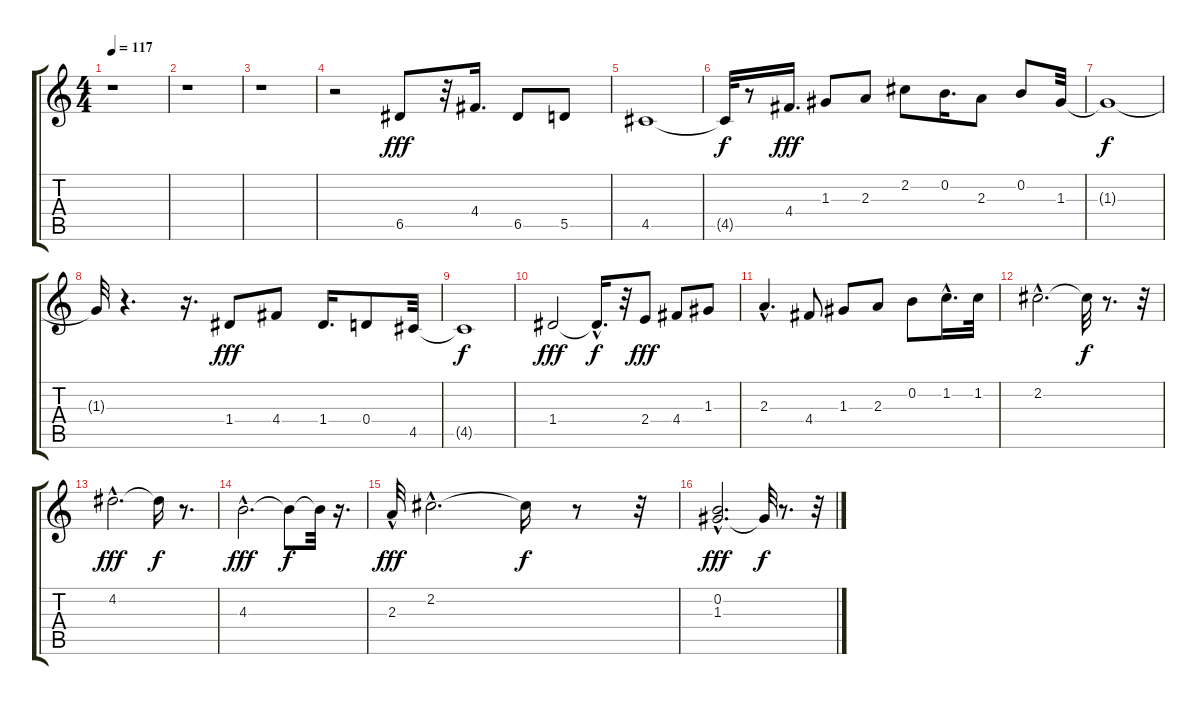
\track "" {instrument acousticguitarsteel}
\staff {score tabs}
\tuning (E4 B3 G3 D3 A2 E2) {hide}
\ts (4 4)
\tempo 117
\clef g2
\ks c
r.1{dy fff} |
r.1 |
r.1 |
r.2 6.5.8 r.32 4.4.16{d} 6.5.8 5.5.8 |
4.5.1 |
4.5{t}.32{dy f} r.8 4.4.16{d dy fff} 1.3.8 2.3.8 2.2.8 0.2.16{d} 2.3.8 0.2.8 1.3.32 |
1.3{t}.1{dy f} |
1.3{t}.32 r.4{d} r.16{d} 1.4.8{dy fff} 4.4.8 1.4.16{d} 0.4.8 4.5.32 |
4.5{t}.1{dy f} |
1.4.2{dy fff} 1.4{hac t}.16{d dy f} r.32 2.4.8{dy fff} 4.4.8 1.3.8 |
2.3{hac}.4{d} 4.4.8 1.3.8 2.3.8 0.2.8 1.2{hac}.16{d} 1.2.32 |
2.2{hac}.2{d} 2.2{t}.32{dy f} r.8{d} r.32 |
4.2{hac}.2{d dy fff} 4.2{t}.16{dy f} r.8{d} |
4.3{hac}.2{d dy fff} 4.3{t}.8{dy f} 4.3{t}.32 r.16{d} |
2.3{hac}.32{dy fff} 2.2{hac}.2{d} 2.2{t}.16{dy f} r.8 r.32 |
(0.2{hac} 1.3{hac}).2{d dy fff} 1.3{t}.32{dy f} r.8{d} r.32
